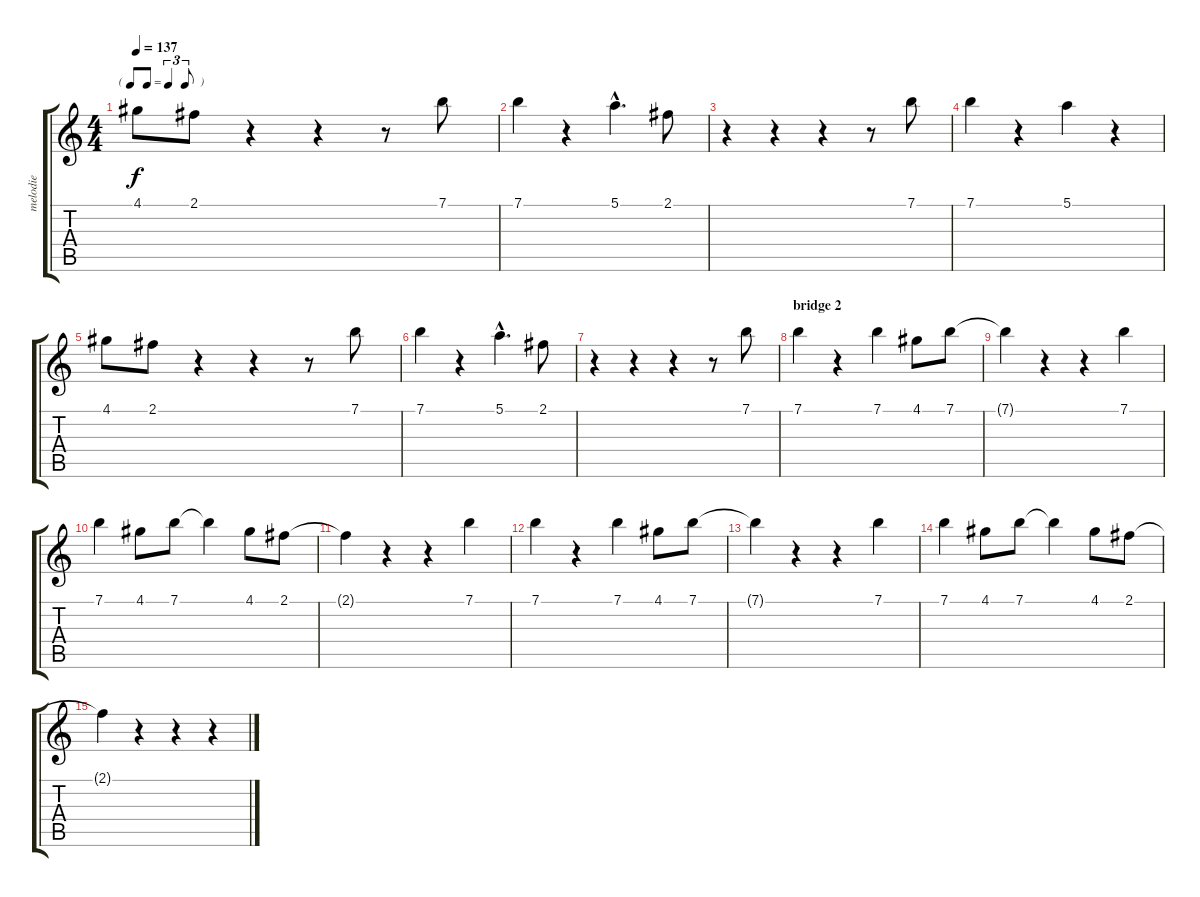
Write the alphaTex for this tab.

\track ("melodie" "melodie") {instrument distortionguitar}
\staff {score tabs}
\tuning (E4 B3 G3 D3 A2 E2) {hide}
\ts (4 4)
\tf triplet8th
\tempo 137
\clef g2
\ks c
4.1.8{dy f} 2.1.8 r.4 r.4 r.8 7.1.8 |
7.1.4 r.4 5.1{hac}.4{d} 2.1.8 |
r.4 r.4 r.4 r.8 7.1.8 |
7.1.4 r.4 5.1.4 r.4 |
4.1.8 2.1.8 r.4 r.4 r.8 7.1.8 |
7.1.4 r.4 5.1{hac}.4{d} 2.1.8 |
r.4 r.4 r.4 r.8 7.1.8 |
\section ("" "bridge 2")
7.1.4 r.4 7.1.4 4.1.8 7.1.8 |
7.1{t}.4 r.4 r.4 7.1.4 |
7.1.4 4.1.8 7.1.8 7.1{t}.4 4.1.8 2.1.8 |
2.1{t}.4 r.4 r.4 7.1.4 |
7.1.4 r.4 7.1.4 4.1.8 7.1.8 |
7.1{t}.4 r.4 r.4 7.1.4 |
7.1.4 4.1.8 7.1.8 7.1{t}.4 4.1.8 2.1.8 |
2.1{t}.4 r.4 r.4 r.4
